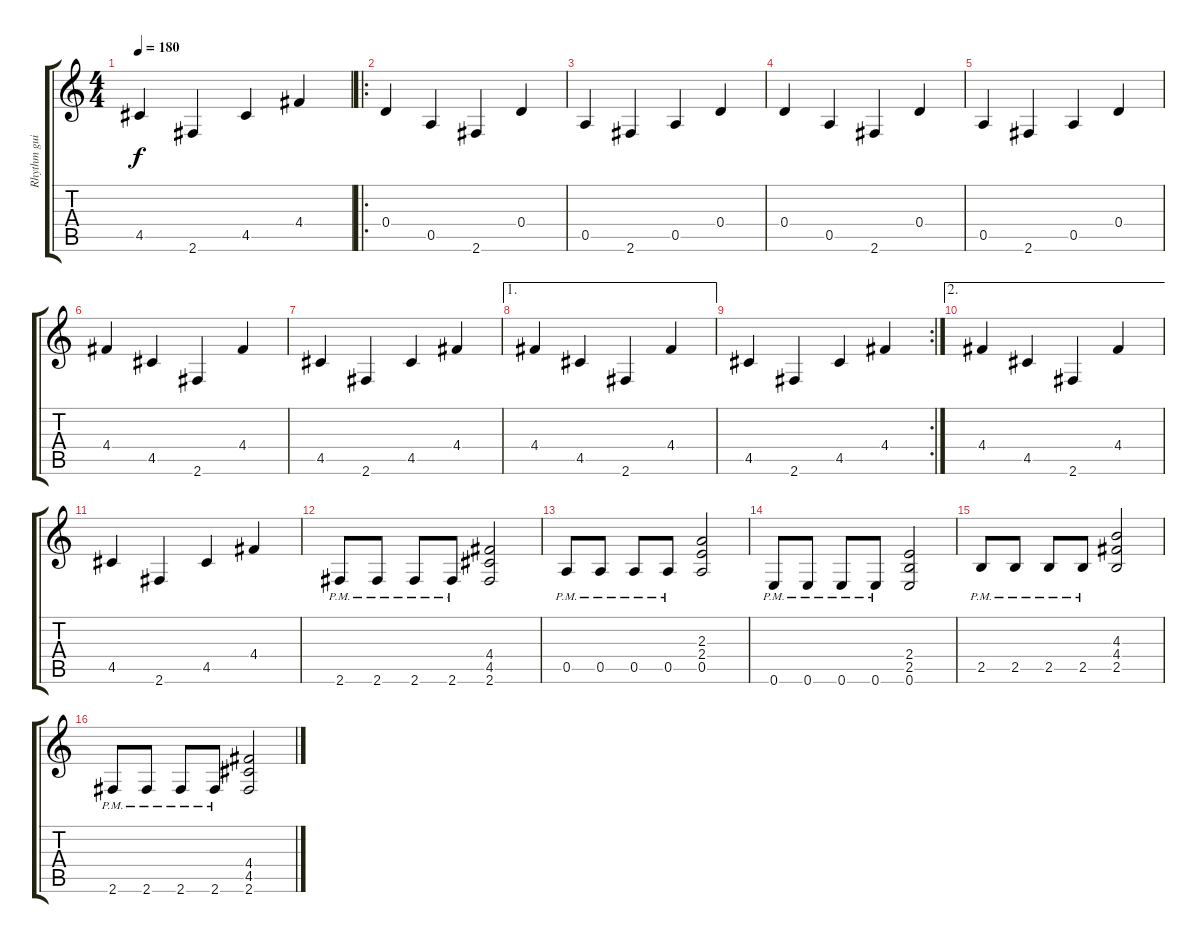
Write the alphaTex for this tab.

\track ("Rhythm guitar" "Rhythm gui") {instrument overdrivenguitar}
\staff {score tabs}
\tuning (E4 B3 G3 D3 A2 E2) {hide}
\ts (4 4)
\tempo 180
\clef g2
\ks c
4.5.4{dy f} 2.6.4 4.5.4 4.4.4 |
\ro
0.4.4{volume 14 balance 0 instrument electricguitarmuted} 0.5.4 2.6.4 0.4.4 |
0.5.4 2.6.4 0.5.4 0.4.4 |
0.4.4 0.5.4 2.6.4 0.4.4 |
0.5.4 2.6.4 0.5.4 0.4.4 |
4.4.4 4.5.4 2.6.4 4.4.4 |
4.5.4 2.6.4 4.5.4 4.4.4 |
\ae 1
4.4.4 4.5.4 2.6.4 4.4.4 |
\rc 2
4.5.4 2.6.4 4.5.4 4.4.4 |
\ae 2
4.4.4 4.5.4 2.6.4 4.4.4 |
4.5.4 2.6.4 4.5.4 4.4.4 |
2.6{pm}.8{volume 13 balance 0 instrument overdrivenguitar} 2.6{pm}.8 2.6{pm}.8 2.6{pm}.8 (4.4 4.5 2.6).2 |
0.5{pm}.8 0.5{pm}.8 0.5{pm}.8 0.5{pm}.8 (2.3 2.4 0.5).2 |
0.6{pm}.8 0.6{pm}.8 0.6{pm}.8 0.6{pm}.8 (2.4 2.5 0.6).2 |
2.5{pm}.8 2.5{pm}.8 2.5{pm}.8 2.5{pm}.8 (4.3 4.4 2.5).2 |
2.6{pm}.8 2.6{pm}.8 2.6{pm}.8 2.6{pm}.8 (4.4 4.5 2.6).2
